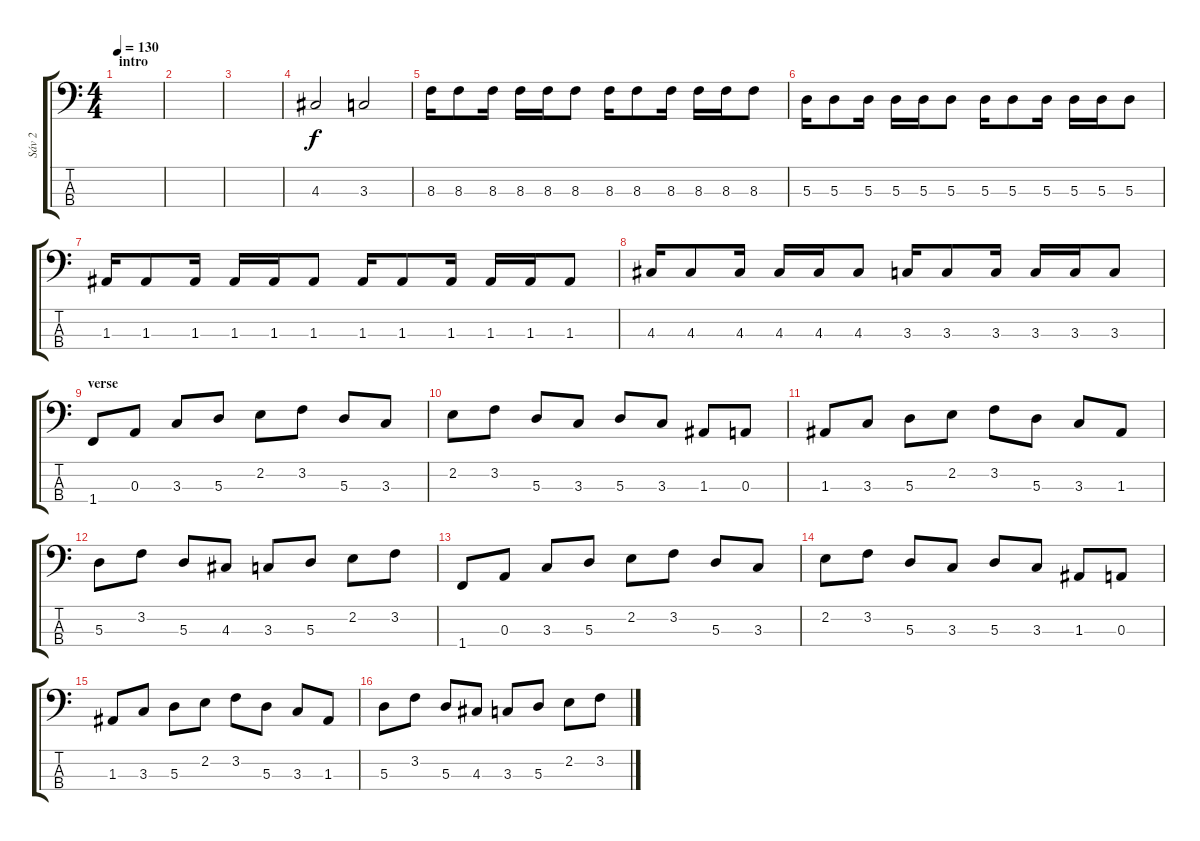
\track ("Sáv 2" "Sáv 2") {instrument electricbasspick}
\staff {score tabs}
\tuning (G2 D2 A1 E1) {hide}
\ts (4 4)
\section ("" "intro")
\tempo 130
\clef f4
\ks c
|
|
|
4.3.2 3.3.2 |
8.3.16 8.3.8 8.3.16 8.3.16 8.3.16 8.3.8 8.3.16 8.3.8 8.3.16 8.3.16 8.3.16 8.3.8 |
5.3.16 5.3.8 5.3.16 5.3.16 5.3.16 5.3.8 5.3.16 5.3.8 5.3.16 5.3.16 5.3.16 5.3.8 |
1.3.16 1.3.8 1.3.16 1.3.16 1.3.16 1.3.8 1.3.16 1.3.8 1.3.16 1.3.16 1.3.16 1.3.8 |
4.3.16 4.3.8 4.3.16 4.3.16 4.3.16 4.3.8 3.3.16 3.3.8 3.3.16 3.3.16 3.3.16 3.3.8 |
\section ("" "verse")
1.4.8 0.3.8 3.3.8 5.3.8 2.2.8 3.2.8 5.3.8 3.3.8 |
2.2.8 3.2.8 5.3.8 3.3.8 5.3.8 3.3.8 1.3.8 0.3.8 |
1.3.8 3.3.8 5.3.8 2.2.8 3.2.8 5.3.8 3.3.8 1.3.8 |
5.3.8 3.2.8 5.3.8 4.3.8 3.3.8 5.3.8 2.2.8 3.2.8 |
1.4.8 0.3.8 3.3.8 5.3.8 2.2.8 3.2.8 5.3.8 3.3.8 |
2.2.8 3.2.8 5.3.8 3.3.8 5.3.8 3.3.8 1.3.8 0.3.8 |
1.3.8 3.3.8 5.3.8 2.2.8 3.2.8 5.3.8 3.3.8 1.3.8 |
5.3.8 3.2.8 5.3.8 4.3.8 3.3.8 5.3.8 2.2.8 3.2.8
